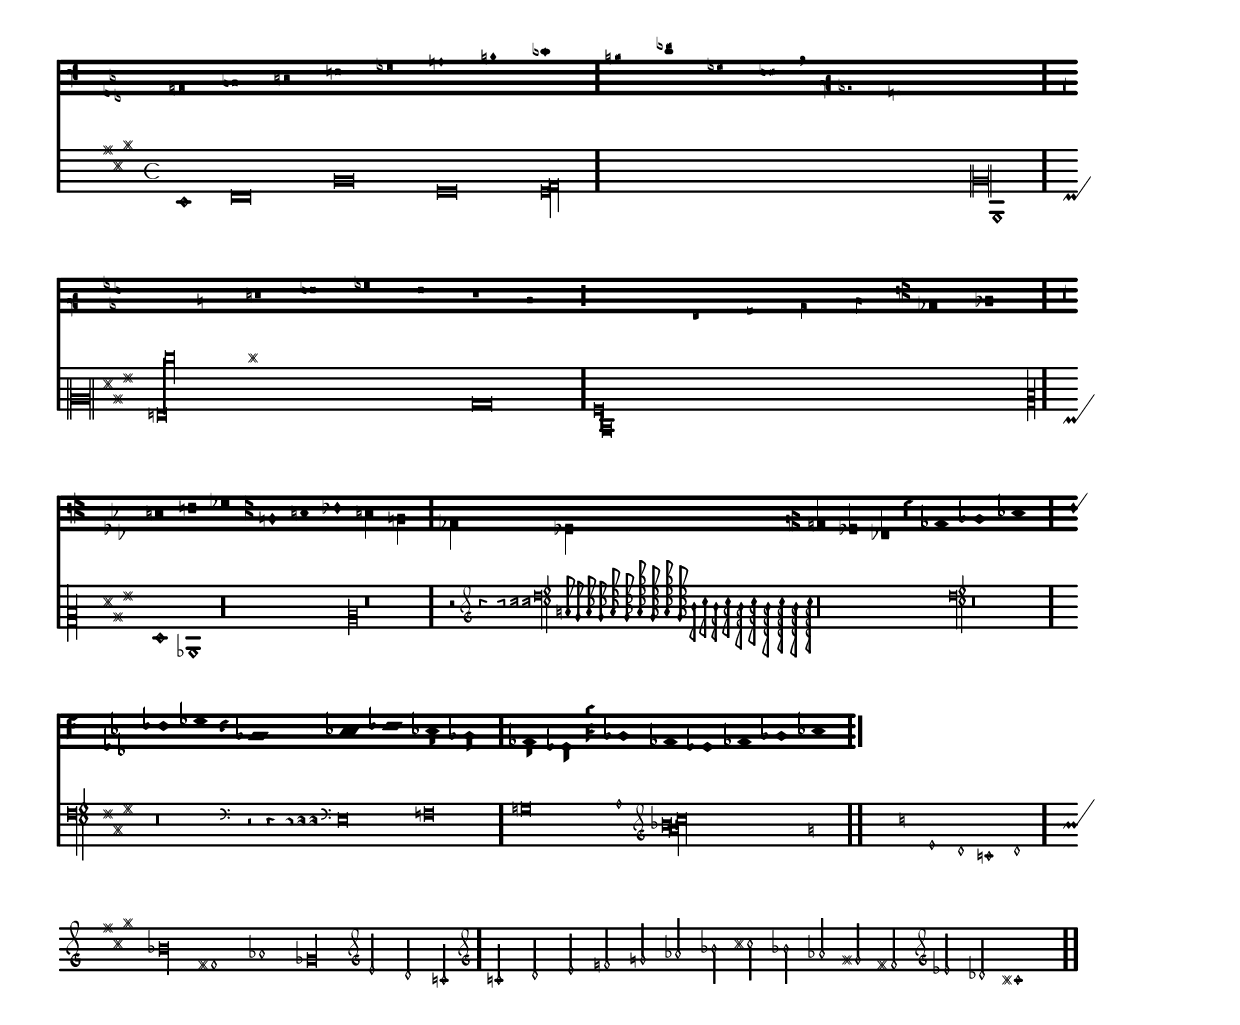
%% Do not edit this file; it is auto-generated from LSR http://lsr.dsi.unimi.it
%% This file is in the public domain.
\version "2.11.52"

\header {
  lsrtags = "ancient-notation"

  texidoces = "
Aquí se muestran muchos (¿o quizá todos?) de los símbolos que
están contemplados por la capacidad de LilyPond para la música
antigua.
"

  doctitlees = "Tipografía de música antigua"

  texidoc = "
Here are shown many (all?) of the symbols that are included in
LilyPond's support of ancient notation.



"
  doctitle = "Ancient fonts"
} % begin verbatim
upperStaff = \context GregorianStaff = "upperStaff" <<
  \context GregorianVoice <<
    \set Score.timing = ##f
%   \set Score.forceAccidental = ##t %%%%%%%% FIXME: what happened to this property?

    \override Staff.StaffSymbol  #'line-count = #4

     \transpose c c {
	\override Staff.KeySignature #'glyph-name-alist = #alteration-vaticana-glyph-name-alist
	\override Staff.Accidental #'glyph-name-alist = #alteration-vaticana-glyph-name-alist
	\override NoteHead  #'style = #'vaticana.punctum
	\key es \major
	\clef "vaticana-fa2"
	c!1 des! e! f! ges!

	\override NoteHead  #'style = #'vaticana.inclinatum
	a! b! ces'
	\override Staff.BarLine  #'bar-size = #3.0 \bar "|"
%	\break % 1 (8*1)

	\override NoteHead  #'style = #'vaticana.quilisma
	b! des'! ges! fes!
	\breathe
	\clef "vaticana-fa1"
	\override NoteHead  #'style = #'vaticana.plica
	es d
	\override NoteHead  #'style = #'vaticana.reverse-plica
	c d
	\override Staff.BarLine  #'bar-size = #3.0 \bar "|"
%	\break %2 (8*1)

	\override NoteHead  #'style = #'vaticana.punctum-cavum
	es f
	\override NoteHead  #'style = #'vaticana.lpes
	g as
	\override NoteHead  #'style = #'vaticana.upes
	bes as
	\override NoteHead  #'style = #'vaticana.vupes
	g f
	\override NoteHead  #'style = #'vaticana.linea-punctum
	\override Staff.BarLine  #'bar-size = #2.0 \bar "|"
%	\break % 3 (8*1)

	es d
	\override NoteHead  #'style = #'vaticana.epiphonus
	c d
	\override NoteHead  #'style = #'vaticana.cephalicus
	es f

	\override Staff.KeySignature #'glyph-name-alist = #alteration-medicaea-glyph-name-alist
	\override Staff.Accidental #'glyph-name-alist = #alteration-medicaea-glyph-name-alist
	\override Staff.Custos  #'style = #'medicaea
	\override NoteHead  #'style = #'medicaea.punctum
	\clef "medicaea-fa2"
	ces! des!
	\override Staff.BarLine  #'bar-size = #3.0 \bar "|"
%	\break % 4 (8*1)

	e! f! ges!
	\clef "medicaea-do2"
	\override NoteHead  #'style = #'medicaea.inclinatum
	a! b! ces'!
	\override NoteHead  #'style = #'medicaea.virga
	b! a!
	\override Staff.BarLine  #'bar-size = #3.0 \bar "|"
%	\break % 5 (8*1)

	ges! fes!
	\clef "medicaea-fa1"
	\override NoteHead  #'style = #'medicaea.rvirga
	e! des! ces!

	\override Staff.KeySignature #'glyph-name-alist = #alteration-hufnagel-glyph-name-alist
	\override Staff.Accidental #'glyph-name-alist = #alteration-hufnagel-glyph-name-alist
	\override Staff.Custos  #'style = #'hufnagel
	\override NoteHead  #'style = #'hufnagel.punctum
	\clef "hufnagel-fa2"
	ces! des! es!
	\override Staff.BarLine  #'bar-size = #3.0 \bar "|"
%	\break % 6 (8*1)

	fes! ges!
	\clef "hufnagel-do2"
	\override NoteHead  #'style = #'hufnagel.lpes
	as! bes! ces'!
	\override NoteHead  #'style = #'hufnagel.virga
	bes! as!
	\override Staff.BarLine  #'bar-size = #3.0 \bar "|"
%	\break % 7 (8*1)

	ges! fes!
	\clef "hufnagel-do-fa"
	\override NoteHead  #'style = #'hufnagel.punctum
	es! des! ces! des! es! fes!
	\bar "||"
%	\break % 8 (8*1)

	s32*1
%	\break % 12 (32*1)
    }
  >>
>>

lowerStaff = \context MensuralStaff = "lowerStaff" <<
  \context MensuralVoice <<
    
    % this is broken until further notice -- see refman
    % \override Staff.StaffSymbol  #'line-count = #5
    \applyOutput #'Staff #(outputproperty-compatibility (make-type-checker 'staff-symbol-interface) 'line-count 5)

     \transpose c c {
	\set autoBeaming = ##f
	\override NoteHead  #'style = #'neomensural
	\override Rest  #'style = #'neomensural
	\key a \major

% FIXME: lily crashes on some (invalid?) ligatures with:
%   ERROR: In procedure gh_scm2int:
%   ERROR: Wrong type argument in position 1: ()

% FIXME: lily emits "Programming error: Infinity or NaN encountered"
% on many ligatures such as BB.

	cis'1 d'\breve gis'\breve e'\breve \[ e'\longa fis'\longa \]
	\set Staff.forceClef = ##t
	\clef "neomensural-c2"
	cis1
	\bar "|"
%	\break % 2 (16*1)

	\[ g\breve dis''\longa \]
	b\breve \[ a\longa d\longa \]
	\clef "petrucci-c2"
%	\break % 4 (16*1)

	fis1 ces1
	\clef "petrucci-c2"
	r\longa
	\set Staff.forceClef = ##t
	\clef "mensural-c2"
	r\breve
	\bar "|"
%	\break % 5 (8*1)

	r2
	\clef "mensural-g"
	r4 r8 r16 r16
	\override NoteHead  #'style = #'mensural
	\override Stem  #'flag-style = #'mensural
	\override Stem  #'thickness = #1.0
	\override Rest  #'style = #'mensural
	\clef "petrucci-f"
	c8 b, c16 b, c32 b, c64 b, c64 b,
	d8 e  d16 e  d32 e  d64 e  d64 e
	r\longa
	\set Staff.forceClef = ##t
	\clef "petrucci-f"
	r\breve
	\bar "|"
%	\break % 6 (8*1)

	r\breve 
	\clef "mensural-f"
	% FIXME: must set Stem flag-style to #'neomensural to avoid
	% segmentation fault on r8/r16/r32.  (Strange: what has
	% Stem flag-style to do with mensural rests?)
	\override Stem  #'flag-style = #'neomensural
	% FIXME: produces warnings about "flag `neomensurald4' (or 3) not found".
	r2 r4 r8 r16 r16
	\override Stem  #'flag-style = #'mensural
	\set Staff.forceClef = ##t
	\clef "mensural-f"
	e\breve f g a1
	\clef "mensural-g"
%	\break % 7 (8*1)

	\[ bes'!\longa a'!\longa c''!\longa \]
	e'1 d' c' d' \bar "|"
	\bar "|"
%	\break % 9 (16*1)

	bes'!\longa fis'!1 as'!1 ges'!\longa % lig
	\set Staff.forceClef = ##t
	\clef "mensural-g"
	e'2 d' c' \bar "|"
%	\break % 11 (16*1)

	\set Staff.forceClef = ##t
	\clef "petrucci-g"
	c'2 d' e' f'
	\clef "petrucci-g"
	g' as'! bes'! cis''!
	bes'! as'! gis'! fis'!
	\set Staff.forceClef = ##t
	\clef "mensural-g"
	es'! des'! cis'!1 \bar "||"
%	\break % 12 (8*1)
    }
  >>
>>

\paper {
	line-thickness = #(/ staff-space 5.0)
}

\score {
    \context Score <<
	\upperStaff
	\lowerStaff
    >>
    \layout {
% do we want to keep these settings? -gp
	line-width = 17.25\cm
	textheight = 26.0\cm
	indent = 0.0
	\context {
	    \Score
	    \accepts MensuralStaff
	    \accepts GregorianStaff
%	    timing = ##f %%%%%%%% FIXME: this has no effect
	}
	\context {
	    \Voice
	    \name MensuralVoice
	    \alias Voice
	    \remove Ligature_bracket_engraver
	    \consists Mensural_ligature_engraver
	    \override NoteHead #'style = #'mensural
%	    \override Stem #'flag-style = #'mensural %%%%%%%% FIXME: this core dumps
	    \override Stem #'thickness = #1.0
	    \override Rest #'style = #'mensural
	    autoBeaming = ##f
	}
	\context {
	    \Voice
	    \name GregorianVoice
	    \alias Voice
	    \remove Ligature_bracket_engraver
%	    \consists Gregorian_ligature_engraver %%%%%%%% TODO: not yet implemented
	    \override NoteHead #'style = #'vaticana.punctum
	    autoBeaming = ##f
	}
	\context {
	    \Staff
	    \name MensuralStaff
	    \alias Staff
	    \accepts MensuralVoice
	    \consists Custos_engraver
	    \override TimeSignature #'style = #'mensural
	    \override KeySignature #'glyph-name-alist = #alteration-mensural-glyph-name-alist
	    \override Accidental #'glyph-name-alist = #alteration-mensural-glyph-name-alist
	    \override Custos #'style = #'mensural
	    \override Custos #'neutral-position = #3
	    \override Custos #'neutral-direction = #-1
	    clefGlyph = #"clefs.petrucci-c2"
	    clefPosition = #-2
	    clefOctavation = #0 
	}
	\context {
	    \Staff
	    \name GregorianStaff
	    \alias Staff
	    \accepts GregorianVoice
	    \consists Custos_engraver
	    \remove Time_signature_engraver
	    \override StaffSymbol #'thickness = #2.0
	    \override StaffSymbol #'line-count = #4
	    \override KeySignature #'glyph-name-alist = #alteration-vaticana-glyph-name-alist
	    \override Accidental #'glyph-name-alist = #alteration-vaticana-glyph-name-alist
	    \override Custos #'style = #'vaticana
	    \override Custos #'neutral-position = #4
	    \override Custos #'neutral-direction = #-1
	    clefGlyph = #"clefs.vaticana-do"
	    clefPosition = #1
	    clefOctavation = #0 
	}
	\context {
	    \RemoveEmptyStaffContext
	    \accepts MensuralVoice
	    \accepts GregorianVoice
        }
    }
}


